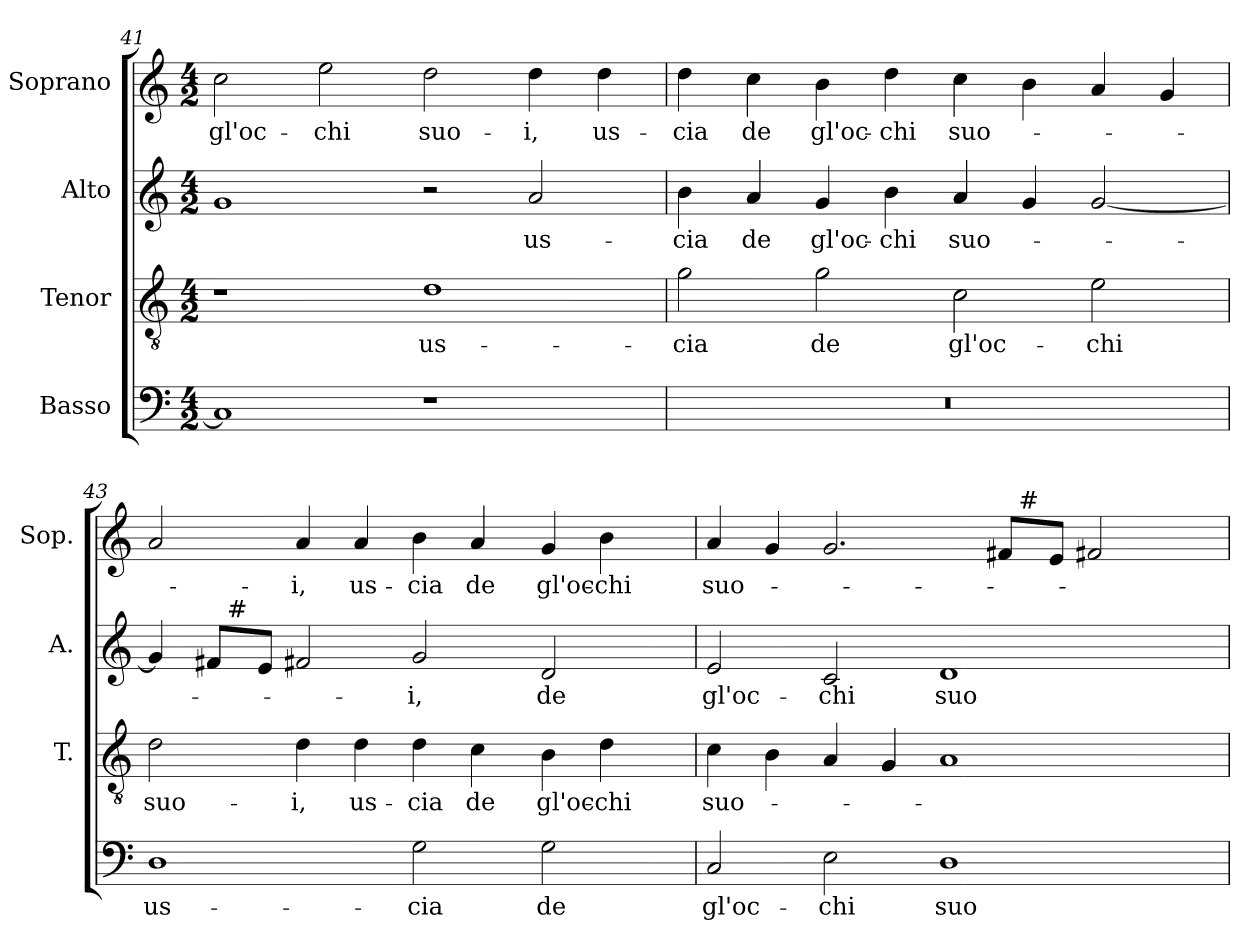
**kern	**text	**kern	**text	**kern	**text	**kern	**text
*part4	*part4	*part3	*part3	*part2	*part2	*part1	*part1
*staff4	*staff4	*staff3	*staff3	*staff2	*staff2	*staff1	*staff1
*I"Basso	*	*I"Tenor	*	*I"Alto	*	*I"Soprano	*
*	*	*I'T.	*	*I'A.	*	*I'Sop.	*
*clefF4	*	*clefGv2	*	*clefG2	*	*clefG2	*
*	*	*ITrd7c12	*	*	*	*	*
*k[]	*	*k[]	*	*k[]	*	*k[]	*
*C:	*	*C:	*	*C:	*	*C:	*
*M4/2	*	*M4/2	*	*M4/2	*	*M4/2	*
=41	=41	=41	=41	=41	=41	=41	=41
!	!	!	!	!	!	!	!LO:LY:b:color=#000000
1Ci]	.	1r	.	1gi	.	2cci\	gl'oc-
!	!	!	!	!	!	!	!LO:LY:b:color=#000000
.	.	.	.	.	.	2eei\	-chi
!	!	!	!LO:LY:b:color=#000000	!	!	!	!
!	!	!	!	!	!	!	!LO:LY:b:color=#000000
1r	.	1Di	us-	2r	.	2ddi\	suo-
!	!	!	!	!	!LO:LY:b:color=#000000	!	!
!	!	!	!	!	!	!	!LO:LY:b:color=#000000
.	.	.	.	2ai/	us-	4ddi\	-i,
!	!	!	!	!	!	!	!LO:LY:b:color=#000000
.	.	.	.	.	.	4ddi\	us-
!!LO:LB:g=z
=42	=42	=42	=42	=42	=42	=42	=42
!LO:N:vis=1	!	!	!	!	!	!	!
!	!	!	!LO:LY:b:color=#000000	!	!	!	!
!	!	!	!	!	!LO:LY:b:color=#000000	!	!
!	!	!	!	!	!	!	!LO:LY:b:color=#000000
0r	.	2Gi\	-cia	4bi\	-cia	4ddi\	-cia
!	!	!	!	!	!LO:LY:b:color=#000000	!	!
!	!	!	!	!	!	!	!LO:LY:b:color=#000000
.	.	.	.	4ai/	de	4cci\	de
!	!	!	!LO:LY:b:color=#000000	!	!	!	!
!	!	!	!	!	!LO:LY:b:color=#000000	!	!
!	!	!	!	!	!	!	!LO:LY:b:color=#000000
.	.	2Gi\	de	4gi/	gl'oc-	4bi\	gl'oc-
!	!	!	!	!	!LO:LY:b:color=#000000	!	!
!	!	!	!	!	!	!	!LO:LY:b:color=#000000
.	.	.	.	4bi\	-chi	4ddi\	-chi
!	!	!	!LO:LY:b:color=#000000	!	!	!	!
!	!	!	!	!	!LO:LY:b:color=#000000	!	!
!	!	!	!	!	!	!	!LO:LY:b:color=#000000
.	.	2Ci\	gl'oc-	4ai/	suo-	4cci\	suo-
.	.	.	.	4gi/	.	4bi\	.
!	!	!	!LO:LY:b:color=#000000	!	!	!	!
.	.	2Ei\	-chi	[<2gi/	.	4ai/	.
.	.	.	.	.	.	4gi/	.
=43	=43	=43	=43	=43	=43	=43	=43
!	!LO:LY:b:color=#000000	!	!	!	!	!	!
!	!	!	!LO:LY:b:color=#000000	!	!	!	!
*	*	*	*	*^	*	*	*
1Di	us-	2Di\	suo-	4gi/]	4ryy	.	2ai/	.
.	.	.	.	8f#i/L	32ryy	.	.	.
.	.	.	.	.	256ryy	.	.	.
!	!	!	!	!	!LO:TX:a:t=#	!	!	!
.	.	.	.	.	1ryy	.	.	.
.	.	.	.	8ei/J	.	.	.	.
!	!	!	!LO:LY:b:color=#000000	!	!	!	!	!
!	!	!	!	!	!	!	!	!LO:LY:b:color=#000000
.	.	4Di\	-i,	2f#Xi/	.	.	4ai/	-i,
!	!	!	!LO:LY:b:color=#000000	!	!	!	!	!
!	!	!	!	!	!	!	!	!LO:LY:b:color=#000000
.	.	4Di\	us-	.	.	.	4ai/	us-
!	!LO:LY:b:color=#000000	!	!	!	!	!	!	!
!	!	!	!LO:LY:b:color=#000000	!	!	!	!	!
!	!	!	!	!	!	!LO:LY:b:color=#000000	!	!
!	!	!	!	!	!	!	!	!LO:LY:b:color=#000000
2Gi\	-cia	4Di\	-cia	2gi/	.	-i,	4bi\	-cia
!	!	!	!LO:LY:b:color=#000000	!	!	!	!	!
!	!	!	!	!	!	!	!	!LO:LY:b:color=#000000
.	.	4Ci\	de	.	.	.	4ai/	de
.	.	.	.	.	2ryy	.	.	.
!	!LO:LY:b:color=#000000	!	!	!	!	!	!	!
!	!	!	!LO:LY:b:color=#000000	!	!	!	!	!
!	!	!	!	!	!	!LO:LY:b:color=#000000	!	!
!	!	!	!	!	!	!	!	!LO:LY:b:color=#000000
2Gi\	de	4BBi\	gl'oc-	2di/	.	de	4gi/	gl'oc-
!	!	!	!LO:LY:b:color=#000000	!	!	!	!	!
!	!	!	!	!	!	!	!	!LO:LY:b:color=#000000
.	.	4Di\	-chi	.	.	.	4bi\	-chi
.	.	.	.	.	8ryy	.	.	.
.	.	.	.	.	16ryy	.	.	.
.	.	.	.	.	64..ryy	.	.	.
*	*	*	*	*v	*v	*	*	*
=44	=44	=44	=44	=44	=44	=44	=44
*	*	*	*	*^	*	*	*
!	!LO:LY:b:color=#000000	!	!	!	!	!	!	!
*	*	*	*	*v	*v	*	*	*
*	*	*	*	*^	*	*	*
!	!	!	!LO:LY:b:color=#000000	!	!	!	!	!
*	*	*	*	*v	*v	*	*	*
*	*	*	*	*^	*	*	*
!	!	!	!	!	!	!LO:LY:b:color=#000000	!	!
*	*	*	*	*v	*v	*	*	*
*	*	*	*	*^	*	*	*
!	!	!	!	!	!	!	!	!LO:LY:b:color=#000000
*	*	*	*	*v	*v	*	*^	*
2Ci/	gl'oc-	4Ci\	suo-	2ei/	gl'oc-	4ai/	1ryy	suo-
.	.	4BBi\	.	.	.	4gi/	.	.
!	!LO:LY:b:color=#000000	!	!	!	!	!	!	!
!	!	!	!	!	!LO:LY:b:color=#000000	!	!	!
2Ei\	-chi	4AAi/	.	2ci/	-chi	2.gi/	.	.
.	.	4GGi/	.	.	.	.	.	.
!	!LO:LY:b:color=#000000	!	!	!	!	!	!	!
!	!	!	!	!	!LO:LY:b:color=#000000	!	!	!
1Di	suo-	1AAi	.	1di	suo-	.	4ryy	.
.	.	.	.	.	.	8f#i/L	32ryy	.
.	.	.	.	.	.	.	256ryy	.
!	!	!	!	!	!	!	!LO:TX:a:t=#	!
.	.	.	.	.	.	.	2ryy	.
.	.	.	.	.	.	8ei/J	.	.
.	.	.	.	.	.	2f#Xi/	.	.
.	.	.	.	.	.	.	8ryy	.
.	.	.	.	.	.	.	16ryy	.
.	.	.	.	.	.	.	64..ryy	.
*	*	*	*	*	*	*v	*v	*
=	=	=	=	=	=	=	=
*-	*-	*-	*-	*-	*-	*-	*-
